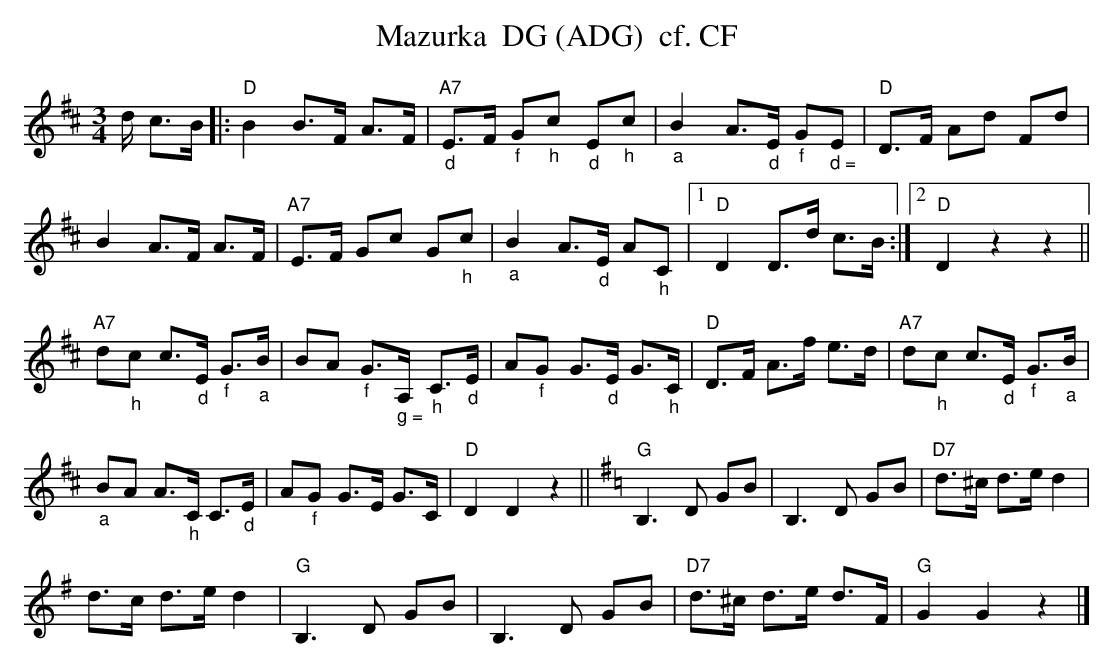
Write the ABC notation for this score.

X:1
T:Mazurka  DG (ADG)  cf. CF
M:3/4
L:1/8
K:Dmaj%%MIDI gchordon
d/2 c>B |: "D"B2B>F A>F | "A7""_d"E>F "_f"G"_h"c "_d"E"_h"c | "_a"B2A>"_d"E "_f"G"_ d ="E | "D"D>F Ad Fd |
B2A>F A>F | "A7"E>F Gc G"_h"c | "_a"B2A>"_d"E A"_h"C |1 "D"D2D>d c>B :|2 "D"D2z2z2 ||
"A7"d"_h"c c>"_d"E "_f"G>"_a"B | BA "_f"G>"_ g ="A, "_h"C>"_d"E | A"_f"G G>"_d"E G>"_h"C | "D"D>F A>f e>d | "A7"d"_h"c c>"_d"E "_f"G>"_a"B |
"_a"BA A>"_h"C C>"_d"E | A"_f"G G>E G>C | "D"D2D2z2 || [K:Gmaj] "G"B,3D GB | B,3D GB | "D7"d>^c d>ed2 |
d>c d>ed2 | "G"B,3D GB | B,3D GB | "D7"d>^c d>e d>F | "G"G2G2z2 |]
